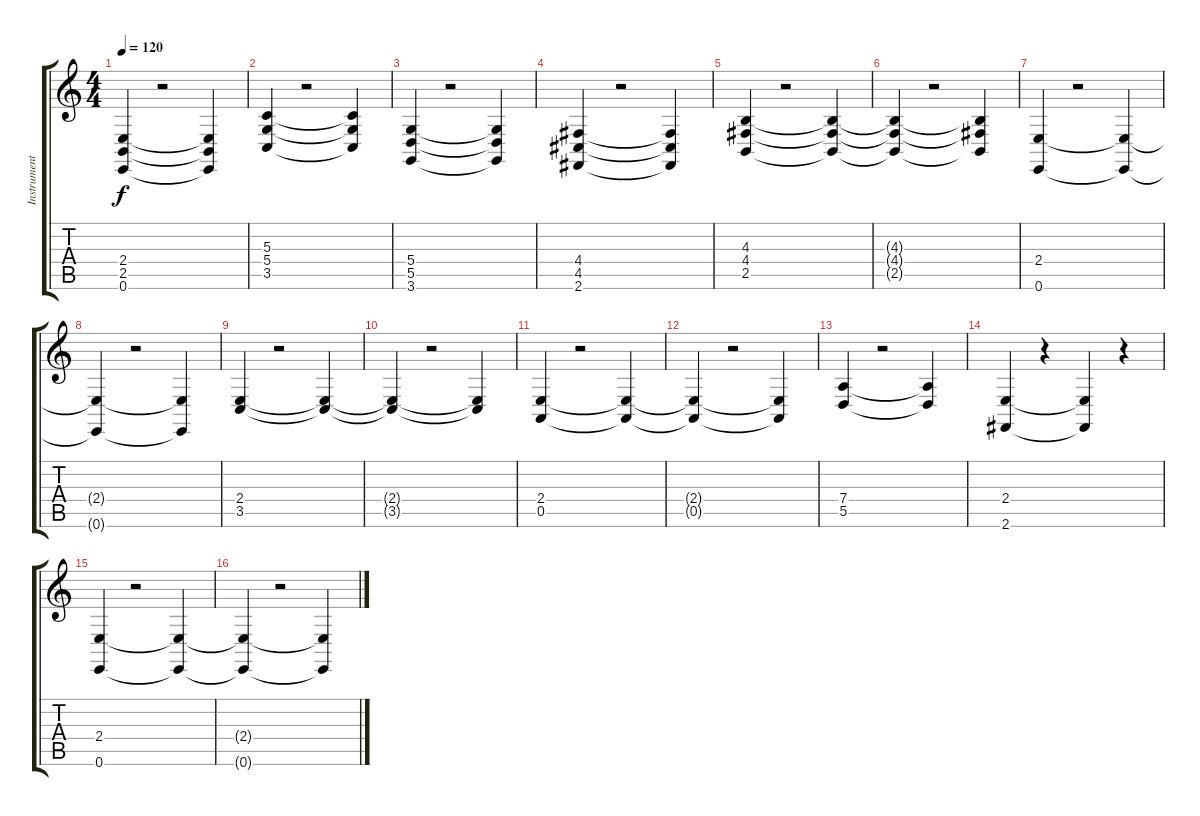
\track ("Instrumental" "Instrument") {instrument stringensemble1}
\staff {score tabs}
\tuning (E4 B3 G3 D3 A2 E2) {hide}
\ts (4 4)
\tempo 120
\clef g2
\ks c
(2.4{t} 2.5{t} 0.6{t}).4{dy f} r.2 (2.4{t} 2.5{t} 0.6{t}).4 |
(5.3 5.4 3.5).4 r.2 (5.3{t} 5.4{t} 3.5{t}).4 |
(5.4 5.5 3.6).4 r.2 (5.4{t} 5.5{t} 3.6{t}).4 |
(4.4 4.5 2.6).4 r.2 (4.4{t} 4.5{t} 2.6{t}).4 |
(4.3 4.4 2.5).4 r.2 (4.3{t} 4.4{t} 2.5{t}).4 |
(4.3{t} 4.4{t} 2.5{t}).4 r.2 (4.3{t} 4.4{t} 2.5{t}).4 |
(2.4 0.6).4 r.2 (2.4{t} 0.6{t}).4 |
(2.4{t} 0.6{t}).4 r.2 (2.4{t} 0.6{t}).4 |
(2.4 3.5).4 r.2 (2.4{t} 3.5{t}).4 |
(2.4{t} 3.5{t}).4 r.2 (2.4{t} 3.5{t}).4 |
(2.4 0.5).4 r.2 (2.4{t} 0.5{t}).4 |
(2.4{t} 0.5{t}).4 r.2 (2.4{t} 0.5{t}).4 |
(7.4 5.5).4 r.2 (7.4{t} 5.5{t}).4 |
(2.4 2.6).4 r.4 (2.4{t} 2.6{t}).4 r.4 |
(2.4 0.6).4 r.2 (2.4{t} 0.6{t}).4 |
(2.4{t} 0.6{t}).4 r.2 (2.4{t} 0.6{t}).4
